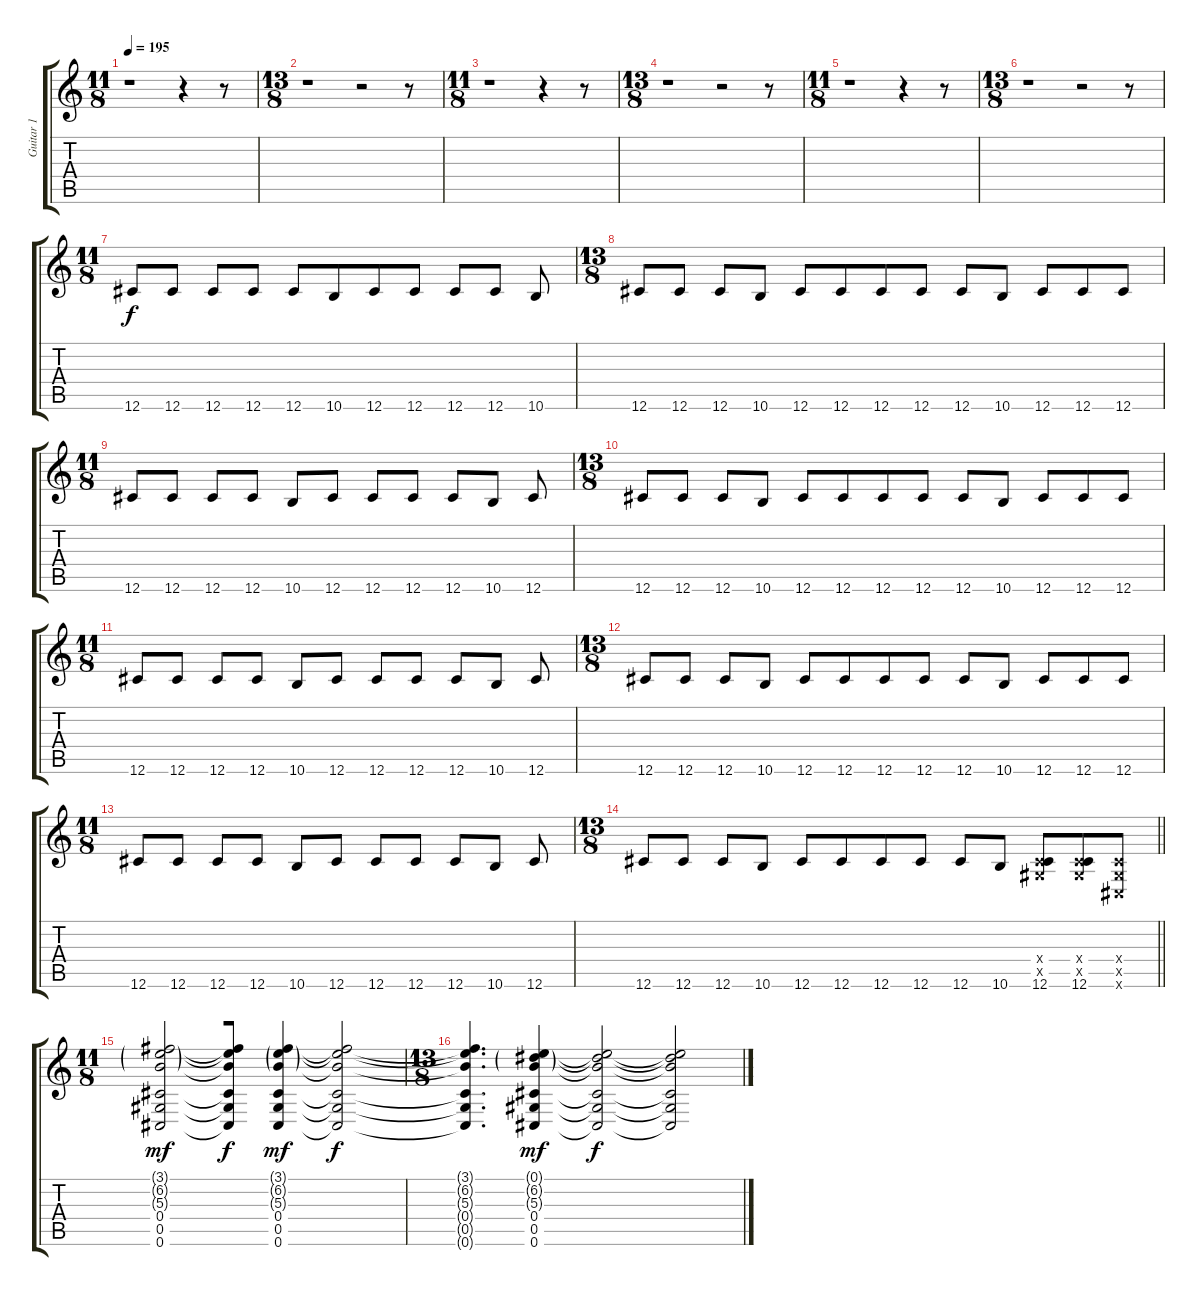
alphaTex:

\track ("Guitar 1" "Guitar 1") {instrument distortionguitar}
\staff {score tabs}
\tuning (Eb4 Bb3 Gb3 Db3 Ab2 Db2) {hide}
\ts (11 8)
\tempo 195
\clef g2
\ks c
r.1{dy f beam merge} r.4{beam merge} r.8 |
\ts (13 8)
r.1{beam merge} r.2 r.8 |
\ts (11 8)
r.1{beam merge} r.4 r.8 |
\ts (13 8)
r.1{beam merge} r.2{beam merge} r.8 |
\ts (11 8)
r.1{beam merge} r.4 r.8 |
\ts (13 8)
r.1{beam merge} r.2 r.8 |
\ts (11 8)
12.6.8{volume 8} 12.6.8 12.6.8 12.6.8 12.6.8 10.6.8{beam merge} 12.6.8 12.6.8 12.6.8 12.6.8 10.6.8 |
\ts (13 8)
12.6.8 12.6.8 12.6.8 10.6.8 12.6.8 12.6.8{beam merge} 12.6.8 12.6.8 12.6.8 10.6.8 12.6.8 12.6.8{beam merge} 12.6.8 |
\ts (11 8)
12.6.8 12.6.8 12.6.8 12.6.8 10.6.8{beam merge} 12.6.8 12.6.8 12.6.8 12.6.8 10.6.8 12.6.8 |
\ts (13 8)
12.6.8 12.6.8 12.6.8 10.6.8 12.6.8 12.6.8{beam merge} 12.6.8 12.6.8 12.6.8 10.6.8 12.6.8 12.6.8{beam merge} 12.6.8 |
\ts (11 8)
12.6.8 12.6.8 12.6.8 12.6.8 10.6.8{beam merge} 12.6.8 12.6.8 12.6.8 12.6.8 10.6.8 12.6.8 |
\ts (13 8)
12.6.8 12.6.8 12.6.8 10.6.8 12.6.8 12.6.8{beam merge} 12.6.8 12.6.8 12.6.8 10.6.8 12.6.8 12.6.8{beam merge} 12.6.8 |
\ts (11 8)
12.6.8 12.6.8 12.6.8 12.6.8 10.6.8{beam merge} 12.6.8 12.6.8 12.6.8 12.6.8 10.6.8 12.6.8 |
\ts (13 8)
\barLineRight lightlight
12.6.8 12.6.8 12.6.8 10.6.8 12.6.8 12.6.8{beam merge} 12.6.8 12.6.8 12.6.8{volume 13} 10.6.8 (0.4{x} 0.5{x} 12.6).8 (0.4{x} 0.5{x} 12.6).8{beam merge} (0.4{x} 0.5{x} 0.6{x}).8 |
\ts (11 8)
\section ("" "")
(3.1{g} 6.2{g} 5.3{g} 0.4 0.5 0.6).2{dy mf beam merge} (3.1{t} 6.2{t} 5.3{t} 0.4{t} 0.5{t} 0.6{t}).8{dy f} (3.1{g} 6.2{g} 5.3{g} 0.4 0.5 0.6).4{dy mf} (3.1{t} 6.2{t} 5.3{t} 0.4{t} 0.5{t} 0.6{t}).2{dy f} |
\ts (13 8)
(3.1{t} 6.2{t} 5.3{t} 0.4{t} 0.5{t} 0.6{t}).4{d beam merge} (0.1{g} 6.2{g} 5.3{g} 0.4 0.5 0.6).4{dy mf} (0.1{t} 6.2{t} 5.3{t} 0.4{t} 0.5{t} 0.6{t}).2{dy f} (0.1{t} 6.2{t} 5.3{t} 0.4{t} 0.5{t} 0.6{t}).2
